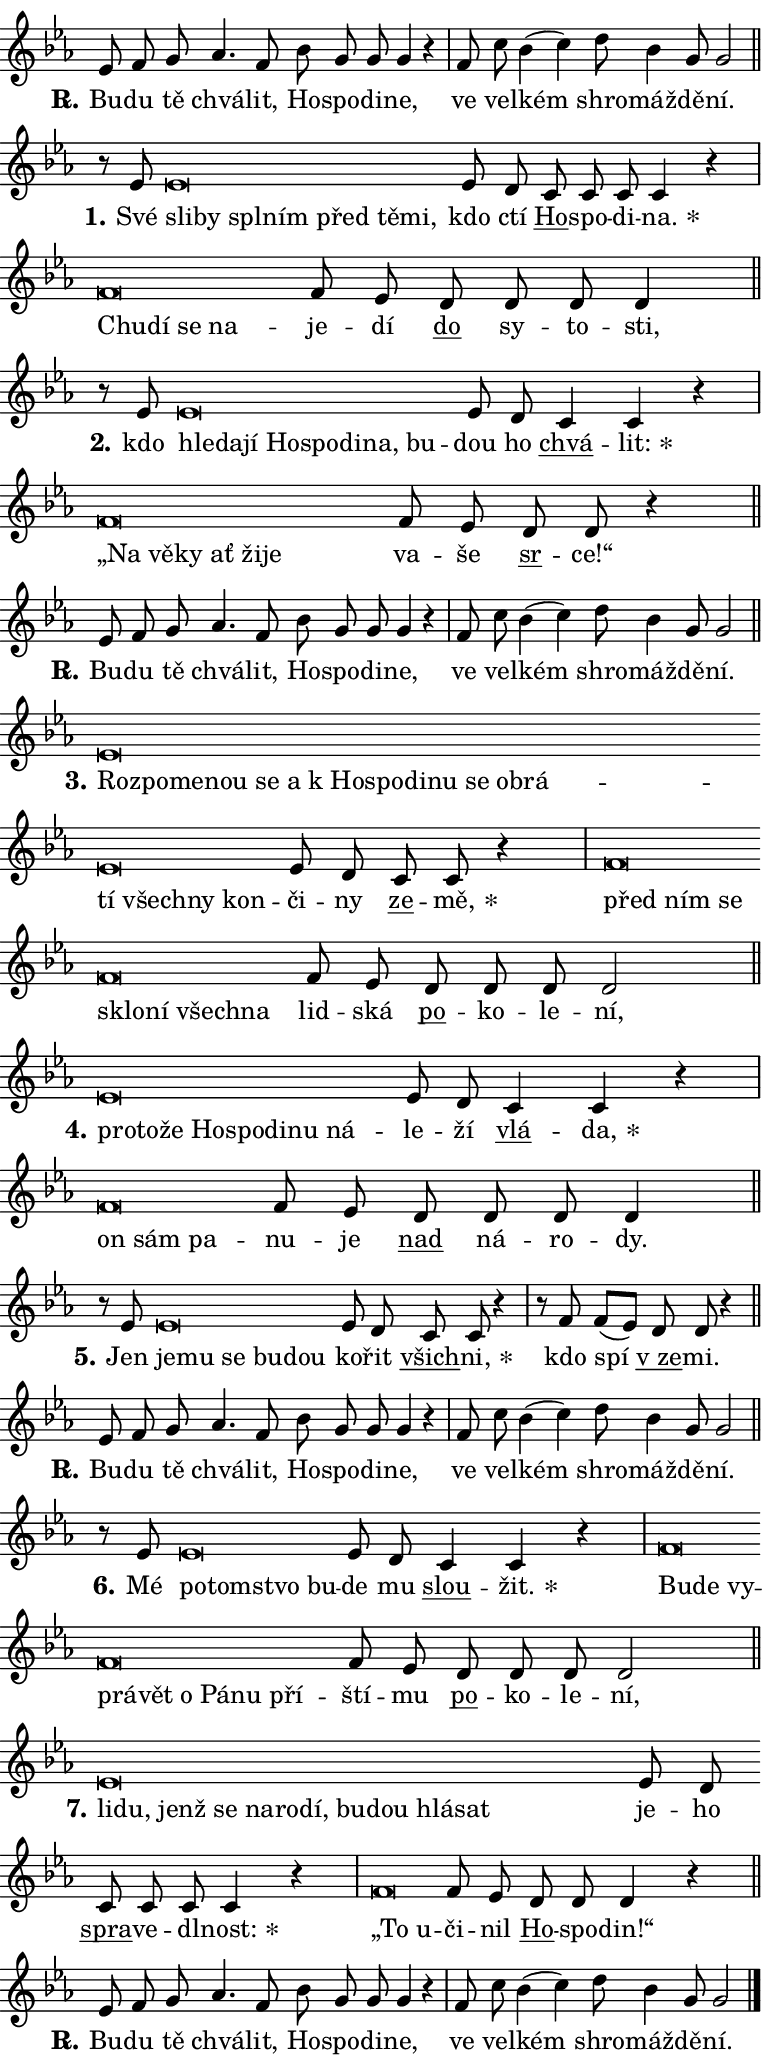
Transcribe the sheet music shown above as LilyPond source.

\version "2.24.0"
\header { tagline = "" }
\paper {
  indent = 0\cm
  top-margin = 0\cm
  right-margin = 0.13\cm % to fit lyric hyphens
  bottom-margin = 0\cm
  left-margin = 0\cm
  paper-width = 13\cm
  page-breaking = #ly:one-page-breaking
  system-system-spacing.basic-distance = #11
  score-system-spacing.basic-distance = #11
  ragged-last = ##f
}


%% Author: Thomas Morley
%% https://lists.gnu.org/archive/html/lilypond-user/2020-05/msg00002.html
#(define (line-position grob)
"Returns position of @var[grob} in current system:
   @code{'start}, if at first time-step
   @code{'end}, if at last time-step
   @code{'middle} otherwise
"
  (let* ((col (ly:item-get-column grob))
         (ln (ly:grob-object col 'left-neighbor))
         (rn (ly:grob-object col 'right-neighbor))
         (col-to-check-left (if (ly:grob? ln) ln col))
         (col-to-check-right (if (ly:grob? rn) rn col))
         (break-dir-left
           (and
             (ly:grob-property col-to-check-left 'non-musical #f)
             (ly:item-break-dir col-to-check-left)))
         (break-dir-right
           (and
             (ly:grob-property col-to-check-right 'non-musical #f)
             (ly:item-break-dir col-to-check-right))))
        (cond ((eqv? 1 break-dir-left) 'start)
              ((eqv? -1 break-dir-right) 'end)
              (else 'middle))))

#(define (tranparent-at-line-position vctor)
  (lambda (grob)
  "Relying on @code{line-position} select the relevant enry from @var{vctor}.
Used to determine transparency,"
    (case (line-position grob)
      ((end) (not (vector-ref vctor 0)))
      ((middle) (not (vector-ref vctor 1)))
      ((start) (not (vector-ref vctor 2))))))

noteHeadBreakVisibility =
#(define-music-function (break-visibility)(vector?)
"Makes @code{NoteHead}s transparent relying on @var{break-visibility}"
#{
  \override NoteHead.transparent =
    #(tranparent-at-line-position break-visibility)
#})

#(define delete-ledgers-for-transparent-note-heads
  (lambda (grob)
    "Reads whether a @code{NoteHead} is transparent.
If so this @code{NoteHead} is removed from @code{'note-heads} from
@var{grob}, which is supposed to be @code{LedgerLineSpanner}.
As a result ledgers are not printed for this @code{NoteHead}"
    (let* ((nhds-array (ly:grob-object grob 'note-heads))
           (nhds-list
             (if (ly:grob-array? nhds-array)
                 (ly:grob-array->list nhds-array)
                 '()))
           ;; Relies on the transparent-property being done before
           ;; Staff.LedgerLineSpanner.after-line-breaking is executed.
           ;; This is fragile ...
           (to-keep
             (remove
               (lambda (nhd)
                 (ly:grob-property nhd 'transparent #f))
               nhds-list)))
      ;; TODO find a better method to iterate over grob-arrays, similiar
      ;; to filter/remove etc for lists
      ;; For now rebuilt from scratch
      (set! (ly:grob-object grob 'note-heads)  '())
      (for-each
        (lambda (nhd)
          (ly:pointer-group-interface::add-grob grob 'note-heads nhd))
        to-keep))))

squashNotes = {
  \override NoteHead.X-extent = #'(-0.2 . 0.2)
  \override NoteHead.Y-extent = #'(-0.75 . 0)
  \override NoteHead.stencil =
    #(lambda (grob)
       (let ((pos (ly:grob-property grob 'staff-position)))
         (begin
           (if (< pos -7) (display "ERROR: Lower brevis then expected\n") (display ""))
           (if (<= pos -6) ly:text-interface::print ly:note-head::print))))
}
unSquashNotes = {
  \revert NoteHead.X-extent
  \revert NoteHead.Y-extent
  \revert NoteHead.stencil
}

hideNotes = \noteHeadBreakVisibility #begin-of-line-visible
unHideNotes = \noteHeadBreakVisibility #all-visible

% work-around for resetting accidentals
% https://lilypond.org/doc/v2.23/Documentation/notation/displaying-rhythms#unmetered-music
cadenzaMeasure = {
  \cadenzaOff
  \partial 1024 s1024
  \cadenzaOn
}

#(define-markup-command (accent layout props text) (markup?)
  "Underline accented syllable"
  (interpret-markup layout props
    #{\markup \override #'(offset . 4.3) \underline { #text }#}))

responsum = \markup \concat {
  "R" \hspace #-1.05 \path #0.1 #'((moveto 0 0.07) (lineto 0.9 0.8)) \hspace #0.05 "."
}

spaceSize = #0.6828661417322834 % exact space size for TeX Gyre Schola

\layout {
  \context {
    \Staff
    \remove "Time_signature_engraver"
    \override LedgerLineSpanner.after-line-breaking = #delete-ledgers-for-transparent-note-heads
  }
  \context {
    \Lyrics {
      \override LyricSpace.minimum-distance = \spaceSize
      \override LyricText.font-name = #"TeX Gyre Schola"
      \override LyricText.font-size = 1
      \override StanzaNumber.font-name = #"TeX Gyre Schola Bold"
      \override StanzaNumber.font-size = 1
    }
  }
  \context {
    \Score 
    \override NoteHead.text =
      #(lambda (grob) 
        (let ((pos (ly:grob-property grob 'staff-position)))
          #{\markup {
            \combine
              \halign #-0.55 \raise #(if (= pos -6) 0 0.5) \override #'(thickness . 2) \draw-line #'(3.2 . 0)
              \musicglyph "noteheads.sM1"
          }#}))
  }
}

% magnetic-lyrics.ily
%
%   written by
%     Jean Abou Samra <jean@abou-samra.fr>
%     Werner Lemberg <wl@gnu.org>
%
%   adapted by
%     Jiri Hon <jiri.hon@gmail.com>
%
% Version 2022-Apr-15

% https://www.mail-archive.com/lilypond-user@gnu.org/msg149350.html

#(define (Left_hyphen_pointer_engraver context)
   "Collect syllable-hyphen-syllable occurrences in lyrics and store
them in properties.  This engraver only looks to the left.  For
example, if the lyrics input is @code{foo -- bar}, it does the
following.

@itemize @bullet
@item
Set the @code{text} property of the @code{LyricHyphen} grob between
@q{foo} and @q{bar} to @code{foo}.

@item
Set the @code{left-hyphen} property of the @code{LyricText} grob with
text @q{foo} to the @code{LyricHyphen} grob between @q{foo} and
@q{bar}.
@end itemize

Use this auxiliary engraver in combination with the
@code{lyric-@/text::@/apply-@/magnetic-@/offset!} hook."
   (let ((hyphen #f)
         (text #f))
     (make-engraver
      (acknowledgers
       ((lyric-syllable-interface engraver grob source-engraver)
        (set! text grob)))
      (end-acknowledgers
       ((lyric-hyphen-interface engraver grob source-engraver)
        ;(when (not (grob::has-interface grob 'lyric-space-interface))
          (set! hyphen grob)));)
      ((stop-translation-timestep engraver)
       (when (and text hyphen)
         (ly:grob-set-object! text 'left-hyphen hyphen))
       (set! text #f)
       (set! hyphen #f)))))

#(define (lyric-text::apply-magnetic-offset! grob)
   "If the space between two syllables is less than the value in
property @code{LyricText@/.details@/.squash-threshold}, move the right
syllable to the left so that it gets concatenated with the left
syllable.

Use this function as a hook for
@code{LyricText@/.after-@/line-@/breaking} if the
@code{Left_@/hyphen_@/pointer_@/engraver} is active."
   (let ((hyphen (ly:grob-object grob 'left-hyphen #f)))
     (when hyphen
       (let ((left-text (ly:spanner-bound hyphen LEFT)))
         (when (grob::has-interface left-text 'lyric-syllable-interface)
           (let* ((common (ly:grob-common-refpoint grob left-text X))
                  (this-x-ext (ly:grob-extent grob common X))
                  (left-x-ext
                   (begin
                     ;; Trigger magnetism for left-text.
                     (ly:grob-property left-text 'after-line-breaking)
                     (ly:grob-extent left-text common X)))
                  ;; `delta` is the gap width between two syllables.
                  (delta (- (interval-start this-x-ext)
                            (interval-end left-x-ext)))
                  (details (ly:grob-property grob 'details))
                  (threshold (assoc-get 'squash-threshold details 0.2)))
             (when (< delta threshold)
               (let* (;; We have to manipulate the input text so that
                      ;; ligatures crossing syllable boundaries are not
                      ;; disabled.  For languages based on the Latin
                      ;; script this is essentially a beautification.
                      ;; However, for non-Western scripts it can be a
                      ;; necessity.
                      (lt (ly:grob-property left-text 'text))
                      (rt (ly:grob-property grob 'text))
                      (is-space (grob::has-interface hyphen 'lyric-space-interface))
                      (space (if is-space " " ""))
                      (extra-delta (if is-space spaceSize 0))
                      ;; Append new syllable.
                      (ltrt-space (if (and (string? lt) (string? rt))
                                (string-append lt space rt)
                                (make-concat-markup (list lt space rt))))
                      ;; Right-align `ltrt` to the right side.
                      (ltrt-space-markup (grob-interpret-markup
                               grob
                               (make-translate-markup
                                (cons (interval-length this-x-ext) 0)
                                (make-right-align-markup ltrt-space)))))
                 (begin
                   ;; Don't print `left-text`.
                   (ly:grob-set-property! left-text 'stencil #f)
                   ;; Set text and stencil (which holds all collected
                   ;; syllables so far) and shift it to the left.
                   (ly:grob-set-property! grob 'text ltrt-space)
                   (ly:grob-set-property! grob 'stencil ltrt-space-markup)
                   (ly:grob-translate-axis! grob (- (- delta extra-delta)) X))))))))))


#(define (lyric-hyphen::displace-bounds-first grob)
   ;; Make very sure this callback isn't triggered too early.
   (let ((left (ly:spanner-bound grob LEFT))
         (right (ly:spanner-bound grob RIGHT)))
     (ly:grob-property left 'after-line-breaking)
     (ly:grob-property right 'after-line-breaking)
     (ly:lyric-hyphen::print grob)))

squashThreshold = #0.4

\layout {
  \context {
    \Lyrics
    \consists #Left_hyphen_pointer_engraver
    \override LyricText.after-line-breaking =
      #lyric-text::apply-magnetic-offset!
    \override LyricHyphen.stencil = #lyric-hyphen::displace-bounds-first
    \override LyricText.details.squash-threshold = \squashThreshold
    \override LyricHyphen.minimum-distance = 0
    \override LyricHyphen.minimum-length = \squashThreshold
  }
}

squashText = \override LyricText.details.squash-threshold = 9999
unSquashText = \override LyricText.details.squash-threshold = \squashThreshold

leftText = \override LyricText.self-alignment-X = #LEFT
unLeftText = \revert LyricText.self-alignment-X

starOffset = #(lambda (grob) 
                (let ((x_offset (ly:self-alignment-interface::aligned-on-x-parent grob)))
                  (if (= x_offset 0) 0 (+ x_offset 1.2))))

star = #(define-music-function (syllable)(string?)
"Append star separator at the end of a syllable"
#{
  \once \override LyricText.X-offset = #starOffset
  \lyricmode { \markup {
    #syllable
    \override #'((font-name . "TeX Gyre Schola Bold")) \hspace #0.2 \lower #0.65 \larger "*"
  } }
#})

starAccent = #(define-music-function (syllable)(string?)
"Append star separator at the end of a syllable and make accent"
#{
  \once \override LyricText.X-offset = #starOffset
  \lyricmode { \markup {
    \accent #syllable
    \override #'((font-name . "TeX Gyre Schola Bold")) \hspace #0.2 \lower #0.65 \larger "*"
  } }
#})

breath = #(define-music-function (syllable)(string?)
"Append breathing indicator at the end of a syllable"
#{
  \lyricmode { \markup { #syllable "+" } }
#})

optionalBreath = #(define-music-function (syllable)(string?)
"Append optional breathing indicator at the end of a syllable"
#{
  \lyricmode { \markup { #syllable "(+)" } }
#})


\score {
    <<
        \new Voice = "melody" { \cadenzaOn \key es \major \relative { es'8 f g as4. f8 \bar "" bes g g g4 r \cadenzaMeasure \bar "|" f8 c' \bar "" bes4( c) \bar "" d8 bes4 g8 g2 \cadenzaMeasure \bar "||" \break } }
        \new Lyrics \lyricsto "melody" { \lyricmode { \set stanza = \responsum
Bu -- du tě chvá -- lit, Ho -- spo -- di -- ne, ve vel -- kém shro -- máž -- dě -- ní. } }
    >>
    \layout {}
}

\score {
    <<
        \new Voice = "melody" { \cadenzaOn \key es \major \relative { r8 es'8 \squashNotes es\breve*1/16 \hideNotes \breve*1/16 \bar "" \breve*1/16 \bar "" \breve*1/16 \bar "" \breve*1/16 \bar "" \breve*1/16 \breve*1/16 \bar "" \unHideNotes \unSquashNotes es8 d \bar "" c c c c4 r \cadenzaMeasure \bar "|" \squashNotes f\breve*1/16 \hideNotes \breve*1/16 \bar "" \breve*1/16 \breve*1/16 \bar "" \unHideNotes \unSquashNotes f8 es \bar "" d d d d4 \cadenzaMeasure \bar "||" \break } }
        \new Lyrics \lyricsto "melody" { \lyricmode { \set stanza = "1."
Své \leftText sli -- \squashText by spl -- ním před tě -- mi, \unLeftText \unSquashText kdo ctí \markup \accent Ho -- spo -- di -- \star na. \leftText Chu -- \squashText dí se na -- \unLeftText \unSquashText je -- dí \markup \accent do sy -- to -- sti, } }
    >>
    \layout {}
}

\score {
    <<
        \new Voice = "melody" { \cadenzaOn \key es \major \relative { r8 es'8 \squashNotes es\breve*1/16 \hideNotes \breve*1/16 \bar "" \breve*1/16 \bar "" \breve*1/16 \bar "" \breve*1/16 \bar "" \breve*1/16 \bar "" \breve*1/16 \breve*1/16 \bar "" \unHideNotes \unSquashNotes es8 d \bar "" c4 c r \cadenzaMeasure \bar "|" \squashNotes f\breve*1/16 \hideNotes \breve*1/16 \bar "" \breve*1/16 \bar "" \breve*1/16 \bar "" \breve*1/16 \breve*1/16 \bar "" \unHideNotes \unSquashNotes f8 es \bar "" d8 d r4 \cadenzaMeasure \bar "||" \break } }
        \new Lyrics \lyricsto "melody" { \lyricmode { \set stanza = "2."
kdo \leftText hle -- \squashText da -- jí Ho -- spo -- di -- na, bu -- \unLeftText \unSquashText dou ho \markup \accent chvá -- \star lit: \leftText „Na \squashText vě -- ky ať ži -- je \unLeftText \unSquashText va -- še \markup \accent sr -- ce!“ } }
    >>
    \layout {}
}

\score {
    <<
        \new Voice = "melody" { \cadenzaOn \key es \major \relative { es'8 f g as4. f8 \bar "" bes g g g4 r \cadenzaMeasure \bar "|" f8 c' \bar "" bes4( c) \bar "" d8 bes4 g8 g2 \cadenzaMeasure \bar "||" \break } }
        \new Lyrics \lyricsto "melody" { \lyricmode { \set stanza = \responsum
Bu -- du tě chvá -- lit, Ho -- spo -- di -- ne, ve vel -- kém shro -- máž -- dě -- ní. } }
    >>
    \layout {}
}

\score {
    <<
        \new Voice = "melody" { \cadenzaOn \key es \major \relative { \squashNotes es'\breve*1/16 \hideNotes \breve*1/16 \bar "" \breve*1/16 \bar "" \breve*1/16 \bar "" \breve*1/16 \bar "" \breve*1/16 \bar "" \breve*1/16 \bar "" \breve*1/16 \bar "" \breve*1/16 \bar "" \breve*1/16 \bar "" \breve*1/16 \bar "" \breve*1/16 \bar "" \breve*1/16 \bar "" \breve*1/16 \bar "" \breve*1/16 \bar "" \breve*1/16 \breve*1/16 \bar "" \unHideNotes \unSquashNotes es8 d \bar "" c c r4 \cadenzaMeasure \bar "|" \squashNotes f\breve*1/16 \hideNotes \breve*1/16 \bar "" \breve*1/16 \bar "" \breve*1/16 \bar "" \breve*1/16 \bar "" \breve*1/16 \breve*1/16 \bar "" \unHideNotes \unSquashNotes f8 es \bar "" d d d d2 \cadenzaMeasure \bar "||" \break } }
        \new Lyrics \lyricsto "melody" { \lyricmode { \set stanza = "3."
\leftText Roz -- \squashText po -- me -- nou se a "k Ho" -- spo -- di -- nu se ob -- rá -- tí všech -- ny kon -- \unLeftText \unSquashText či -- ny \markup \accent ze -- \star mě, \leftText před \squashText ním se sklo -- ní všech -- na \unLeftText \unSquashText lid -- ská \markup \accent po -- ko -- le -- ní, } }
    >>
    \layout {}
}

\score {
    <<
        \new Voice = "melody" { \cadenzaOn \key es \major \relative { \squashNotes es'\breve*1/16 \hideNotes \breve*1/16 \bar "" \breve*1/16 \bar "" \breve*1/16 \bar "" \breve*1/16 \bar "" \breve*1/16 \bar "" \breve*1/16 \breve*1/16 \bar "" \unHideNotes \unSquashNotes es8 d \bar "" c4 c r \cadenzaMeasure \bar "|" \squashNotes f\breve*1/16 \hideNotes \breve*1/16 \breve*1/16 \bar "" \unHideNotes \unSquashNotes f8 es \bar "" d d d d4 \cadenzaMeasure \bar "||" \break } }
        \new Lyrics \lyricsto "melody" { \lyricmode { \set stanza = "4."
\leftText pro -- \squashText to -- že Ho -- spo -- di -- nu ná -- \unLeftText \unSquashText le -- ží \markup \accent vlá -- \star da, \leftText on \squashText sám pa -- \unLeftText \unSquashText nu -- je \markup \accent nad ná -- ro -- dy. } }
    >>
    \layout {}
}

\score {
    <<
        \new Voice = "melody" { \cadenzaOn \key es \major \relative { r8 es'8 \squashNotes es\breve*1/16 \hideNotes \breve*1/16 \bar "" \breve*1/16 \bar "" \breve*1/16 \breve*1/16 \bar "" \unHideNotes \unSquashNotes es8 d \bar "" c8 c r4 \cadenzaMeasure \bar "|" r8 f8 f8[( es)] \bar "" d8 d r4 \cadenzaMeasure \bar "||" \break } }
        \new Lyrics \lyricsto "melody" { \lyricmode { \set stanza = "5."
Jen \leftText je -- \squashText mu se bu -- dou \unLeftText \unSquashText ko -- řit \markup \accent všich -- \star ni, kdo spí \markup \accent "v ze" -- mi. } }
    >>
    \layout {}
}

\score {
    <<
        \new Voice = "melody" { \cadenzaOn \key es \major \relative { es'8 f g as4. f8 \bar "" bes g g g4 r \cadenzaMeasure \bar "|" f8 c' \bar "" bes4( c) \bar "" d8 bes4 g8 g2 \cadenzaMeasure \bar "||" \break } }
        \new Lyrics \lyricsto "melody" { \lyricmode { \set stanza = \responsum
Bu -- du tě chvá -- lit, Ho -- spo -- di -- ne, ve vel -- kém shro -- máž -- dě -- ní. } }
    >>
    \layout {}
}

\score {
    <<
        \new Voice = "melody" { \cadenzaOn \key es \major \relative { r8 es'8 \squashNotes es\breve*1/16 \hideNotes \breve*1/16 \bar "" \breve*1/16 \breve*1/16 \bar "" \unHideNotes \unSquashNotes es8 d \bar "" c4 c r \cadenzaMeasure \bar "|" \squashNotes f\breve*1/16 \hideNotes \breve*1/16 \bar "" \breve*1/16 \bar "" \breve*1/16 \bar "" \breve*1/16 \bar "" \breve*1/16 \bar "" \breve*1/16 \bar "" \breve*1/16 \breve*1/16 \bar "" \unHideNotes \unSquashNotes f8 es \bar "" d d d d2 \cadenzaMeasure \bar "||" \break } }
        \new Lyrics \lyricsto "melody" { \lyricmode { \set stanza = "6."
Mé \leftText po -- \squashText tom -- stvo bu -- \unLeftText \unSquashText de mu \markup \accent slou -- \star žit. \leftText Bu -- \squashText de vy -- prá -- vět o Pá -- nu pří -- \unLeftText \unSquashText ští -- mu \markup \accent po -- ko -- le -- ní, } }
    >>
    \layout {}
}

\score {
    <<
        \new Voice = "melody" { \cadenzaOn \key es \major \relative { \squashNotes es'\breve*1/16 \hideNotes \breve*1/16 \bar "" \breve*1/16 \bar "" \breve*1/16 \bar "" \breve*1/16 \bar "" \breve*1/16 \bar "" \breve*1/16 \bar "" \breve*1/16 \bar "" \breve*1/16 \bar "" \breve*1/16 \breve*1/16 \bar "" \unHideNotes \unSquashNotes es8 d \bar "" c c c c4 r \cadenzaMeasure \bar "|" \squashNotes f\breve*1/16 \hideNotes \breve*1/16 \bar "" \unHideNotes \unSquashNotes f8 es \bar "" d d d4 r \cadenzaMeasure \bar "||" \break } }
        \new Lyrics \lyricsto "melody" { \lyricmode { \set stanza = "7."
\leftText li -- \squashText du, jenž se na -- ro -- dí, bu -- dou hlá -- sat \unLeftText \unSquashText je -- ho \markup \accent spra -- ve -- dl -- \star nost: \leftText „To \squashText u -- \unLeftText \unSquashText či -- nil \markup \accent Ho -- spo -- din!“ } }
    >>
    \layout {}
}

\score {
    <<
        \new Voice = "melody" { \cadenzaOn \key es \major \relative { es'8 f g as4. f8 \bar "" bes g g g4 r \cadenzaMeasure \bar "|" f8 c' \bar "" bes4( c) \bar "" d8 bes4 g8 g2 \cadenzaMeasure \bar "||" \break } \bar "|." }
        \new Lyrics \lyricsto "melody" { \lyricmode { \set stanza = \responsum
Bu -- du tě chvá -- lit, Ho -- spo -- di -- ne, ve vel -- kém shro -- máž -- dě -- ní. } }
    >>
    \layout {}
}
